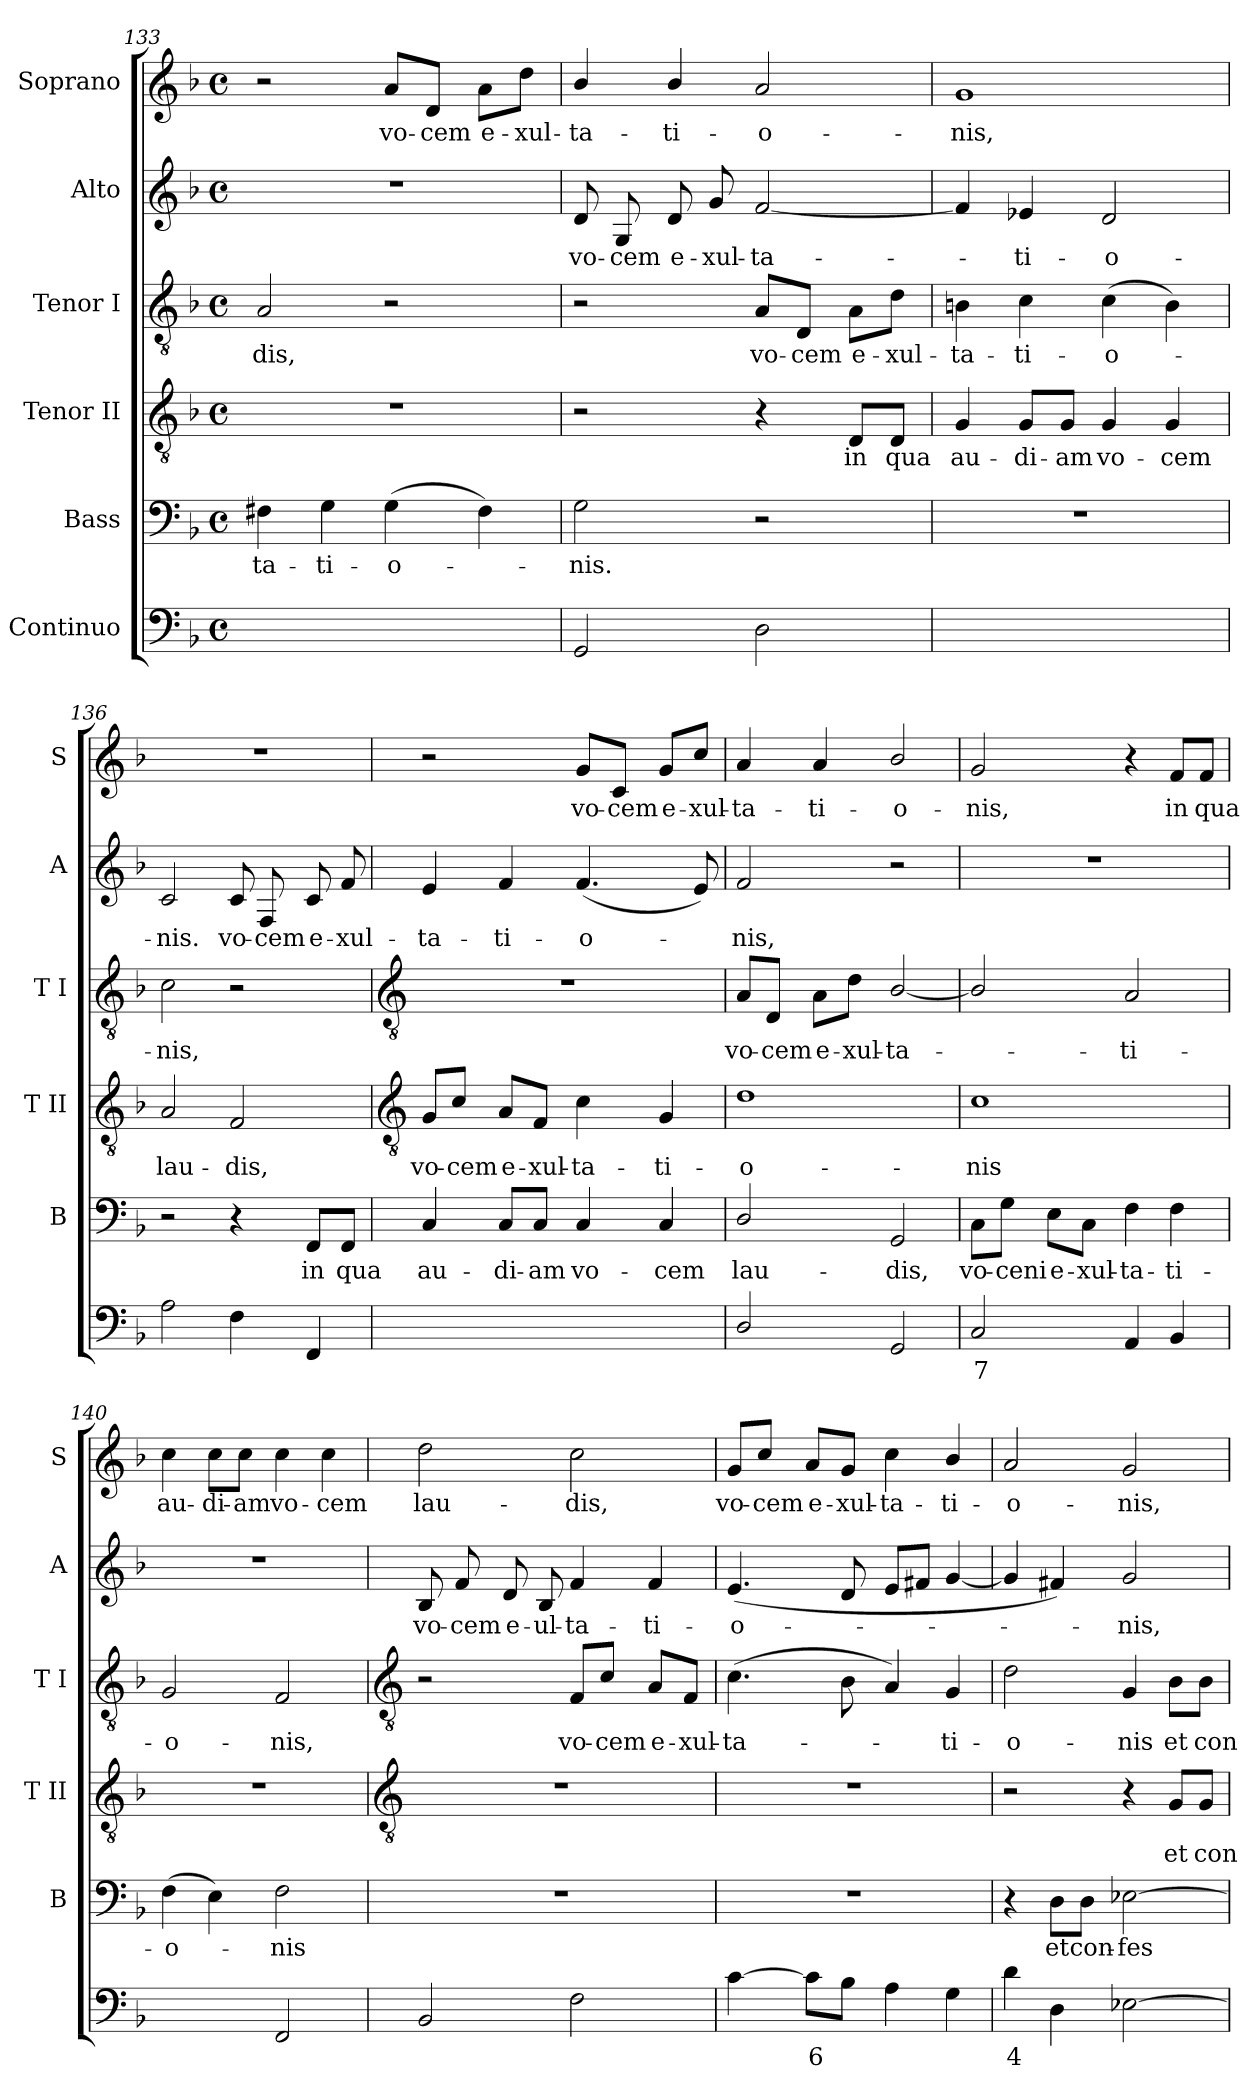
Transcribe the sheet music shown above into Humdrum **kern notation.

**kern	**text	**text	**kern	**text	**kern	**text	**kern	**text	**kern	**text	**kern	**text
*part6	*part6	*part6	*part5	*part5	*part4	*part4	*part3	*part3	*part2	*part2	*part1	*part1
*staff6	*staff6	*staff6	*staff5	*staff5	*staff4	*staff4	*staff3	*staff3	*staff2	*staff2	*staff1	*staff1
*I"Continuo	*	*	*I"Bass	*	*I"Tenor II	*	*I"Tenor I	*	*I"Alto	*	*I"Soprano	*
*	*	*	*I'B	*	*I'T II	*	*I'T I	*	*I'A	*	*I'S	*
!!LO:LB:g=z
*clefF4	*	*	*clefF4	*	*clefGv2	*	*clefGv2	*	*clefG2	*	*clefG2	*
*k[b-]	*	*	*k[b-]	*	*k[b-]	*	*k[b-]	*	*k[b-]	*	*k[b-]	*
*F:	*	*	*F:	*	*F:	*	*F:	*	*F:	*	*F:	*
*M4/4	*	*	*M4/4	*	*M4/4	*	*M4/4	*	*M4/4	*	*M4/4	*
*met(c)	*	*	*met(c)	*	*met(c)	*	*met(c)	*	*met(c)	*	*met(c)	*
=133	=133	=133	=133	=133	=133	=133	=133	=133	=133	=133	=133	=133
!	!	!	!	!LO:LY:b	!	!	!	!LO:LY:b	!	!	!	!
[4Dyy	.	.	4F#X	-ta-	1r	.	2A	-dis,	1r	.	2r	.
!	!LO:LY:b	!	!	!LO:LY:b	!	!	!	!	!	!	!	!
2Dyy_	4	.	4G	-ti-	.	.	.	.	.	.	.	.
!	!	!	!	!LO:LY:b	!	!	!	!	!	!	!	!LO:LY:b
.	.	.	(>4G	-o-	.	.	2r	.	.	.	8a/L	vo-
!	!	!	!	!	!	!	!	!	!	!	!	!LO:LY:b
.	.	.	.	.	.	.	.	.	.	.	8d/J	-cem
!	!	!	!	!	!	!	!	!	!	!	!	!LO:LY:b
4Dyy]	.	.	4F#)	.	.	.	.	.	.	.	8a\L	e-
!	!	!	!	!	!	!	!	!	!	!	!	!LO:LY:b
.	.	.	.	.	.	.	.	.	.	.	8dd\J	-xul-
=134	=134	=134	=134	=134	=134	=134	=134	=134	=134	=134	=134	=134
!	!	!	!	!LO:LY:b	!	!	!	!	!	!LO:LY:b	!	!LO:LY:b
2GG	.	.	2G	nis.	2r	.	2r	.	8d	vo-	4b-/	-ta-
!	!	!	!	!	!	!	!	!	!	!LO:LY:b	!	!
.	.	.	.	.	.	.	.	.	8G	-cem	.	.
!	!	!	!	!	!	!	!	!	!	!LO:LY:b	!	!LO:LY:b
.	.	.	.	.	.	.	.	.	8d	e-	4b-/	-ti-
!	!	!	!	!	!	!	!	!	!	!LO:LY:b	!	!
.	.	.	.	.	.	.	.	.	8g	-xul-	.	.
!	!	!	!	!	!	!	!	!LO:LY:b	!	!LO:LY:b	!	!LO:LY:b
2D	.	.	2r	.	4r	.	8A/L	vo-	[2f	-ta-	2a	-o-
!	!	!	!	!	!	!	!	!LO:LY:b	!	!	!	!
.	.	.	.	.	.	.	8D/J	-cem	.	.	.	.
!	!	!	!	!	!	!LO:LY:b	!	!LO:LY:b	!	!	!	!
.	.	.	.	.	8D/L	in	8A\L	e-	.	.	.	.
!	!	!	!	!	!	!LO:LY:b	!	!LO:LY:b	!	!	!	!
.	.	.	.	.	8D/J	qua	8d\J	-xul-	.	.	.	.
=135	=135	=135	=135	=135	=135	=135	=135	=135	=135	=135	=135	=135
!	!LO:LY:b	!	!	!	!	!LO:LY:b	!	!LO:LY:b	!	!	!	!LO:LY:b
[4Gyy	7	.	1r	.	4G	au-	4Bn	-ta-	4f]	.	1g	-nis,
!	!LO:LY:b	!LO:LY:b	!	!	!	!LO:LY:b	!	!LO:LY:b	!	!LO:LY:b	!	!
4Gyy]	6	4	.	.	8G/L	-di-	4c	-ti-	4e-X	ti-	.	.
!	!	!	!	!	!	!LO:LY:b	!	!	!	!	!	!
.	.	.	.	.	8G/J	-am	.	.	.	.	.	.
!	!LO:LY:b	!	!	!	!	!LO:LY:b	!	!LO:LY:b	!	!LO:LY:b	!	!
[4Gyy	4	.	.	.	4G	vo-	(>4c	-o-	2d	-o-	.	.
!	!	!	!	!	!	!LO:LY:b	!	!	!	!	!	!
4Gyy]	.	.	.	.	4G	-cem	4B)	.	.	.	.	.
=136	=136	=136	=136	=136	=136	=136	=136	=136	=136	=136	=136	=136
!	!	!	!	!	!	!LO:LY:b	!	!LO:LY:b	!	!LO:LY:b	!	!
2A	.	.	2r	.	2A	lau-	2c	nis,	2c	-nis.	1r	.
!	!	!	!	!	!	!LO:LY:b	!	!	!	!LO:LY:b	!	!
4F	.	.	4r	.	2F	-dis,	2r	.	8c	vo-	.	.
!	!	!	!	!	!	!	!	!	!	!LO:LY:b	!	!
.	.	.	.	.	.	.	.	.	8F	-cem	.	.
!	!	!	!	!LO:LY:b	!	!	!	!	!	!LO:LY:b	!	!
4FF	.	.	8FF/L	in	.	.	.	.	8c	e-	.	.
!	!	!	!	!LO:LY:b	!	!	!	!	!	!LO:LY:b	!	!
.	.	.	8FF/J	qua	.	.	.	.	8f	-xul-	.	.
!!LO:LB:g=z
=137	=137	=137	=137	=137	=137	=137	=137	=137	=137	=137	=137	=137
*	*	*	*	*	*clefGv2	*	*clefGv2	*	*	*	*	*
!	!LO:LY:b	!	!	!LO:LY:b	!	!LO:LY:b	!	!	!	!LO:LY:b	!	!
[4Cyy	3	.	4C	au-	8G/L	vo-	1r	.	4e	-ta-	2r	.
!	!	!	!	!	!	!LO:LY:b	!	!	!	!	!	!
.	.	.	.	.	8c/J	-cem	.	.	.	.	.	.
!	!LO:LY:b	!	!	!LO:LY:b	!	!LO:LY:b	!	!	!	!LO:LY:b	!	!
2Cyy_	4	.	8C/L	-di-	8A/L	e-	.	.	4f	-ti-	.	.
!	!	!	!	!LO:LY:b	!	!LO:LY:b	!	!	!	!	!	!
.	.	.	8C/J	-am	8F/J	-xul-	.	.	.	.	.	.
!	!	!	!	!LO:LY:b	!	!LO:LY:b	!	!	!	!LO:LY:b	!	!LO:LY:b
.	.	.	4C	vo-	4c	-ta-	.	.	(<4.f	-o-	8g/L	vo-
!	!	!	!	!	!	!	!	!	!	!	!	!LO:LY:b
.	.	.	.	.	.	.	.	.	.	.	8c/J	-cem
!	!LO:LY:b	!	!	!LO:LY:b	!	!LO:LY:b	!	!	!	!	!	!LO:LY:b
4Cyy]	3	.	4C	-cem	4G	-ti-	.	.	.	.	8g/L	e-
!	!	!	!	!	!	!	!	!	!	!	!	!LO:LY:b
.	.	.	.	.	.	.	.	.	8e)	.	8cc/J	-xul-
=138	=138	=138	=138	=138	=138	=138	=138	=138	=138	=138	=138	=138
!	!	!	!	!LO:LY:b	!	!LO:LY:b	!	!LO:LY:b	!	!LO:LY:b	!	!LO:LY:b
2D/	.	.	2D/	lau-	1d	-o-	8A/L	vo-	2f	nis,	4a	-ta-
!	!	!	!	!	!	!	!	!LO:LY:b	!	!	!	!
.	.	.	.	.	.	.	8D/J	-cem	.	.	.	.
!	!	!	!	!	!	!	!	!LO:LY:b	!	!	!	!LO:LY:b
.	.	.	.	.	.	.	8A\L	e-	.	.	4a	-ti-
!	!	!	!	!	!	!	!	!LO:LY:b	!	!	!	!
.	.	.	.	.	.	.	8d\J	-xul-	.	.	.	.
!	!	!	!	!LO:LY:b	!	!	!	!LO:LY:b	!	!	!	!LO:LY:b
2GG	.	.	2GG	-dis,	.	.	[2B-/	-ta-	2r	.	2b-/	-o-
=139	=139	=139	=139	=139	=139	=139	=139	=139	=139	=139	=139	=139
!	!LO:LY:b	!	!	!LO:LY:b	!	!LO:LY:b	!	!	!	!	!	!LO:LY:b
2C	7	.	8C\L	vo-	1c	-nis	2B-/]	.	1r	.	2g	-nis,
!	!	!	!	!LO:LY:b	!	!	!	!	!	!	!	!
.	.	.	8G\J	-ceni	.	.	.	.	.	.	.	.
!	!	!	!	!LO:LY:b	!	!	!	!	!	!	!	!
.	.	.	8E\L	e-	.	.	.	.	.	.	.	.
!	!	!	!	!LO:LY:b	!	!	!	!	!	!	!	!
.	.	.	8C\J	-xul-	.	.	.	.	.	.	.	.
!	!	!	!	!LO:LY:b	!	!	!	!LO:LY:b	!	!	!	!
4AA	.	.	4F	-ta-	.	.	2A	ti-	.	.	4r	.
!	!	!	!	!LO:LY:b	!	!	!	!	!	!	!	!LO:LY:b
4BB-	.	.	4F	-ti-	.	.	.	.	.	.	8f/L	in
!	!	!	!	!	!	!	!	!	!	!	!	!LO:LY:b
.	.	.	.	.	.	.	.	.	.	.	8f/J	qua
=140	=140	=140	=140	=140	=140	=140	=140	=140	=140	=140	=140	=140
!	!LO:LY:b	!	!	!LO:LY:b	!	!	!	!LO:LY:b	!	!	!	!LO:LY:b
[4Cyy	4	.	(>4F	-o-	1r	.	2G	-o-	1r	.	4cc	au-
!	!LO:LY:b	!	!	!	!	!	!	!	!	!	!	!LO:LY:b
4Cyy]	3	.	4E)	.	.	.	.	.	.	.	8cc\L	-di-
!	!	!	!	!	!	!	!	!	!	!	!	!LO:LY:b
.	.	.	.	.	.	.	.	.	.	.	8cc\J	-am
!	!	!	!	!LO:LY:b	!	!	!	!LO:LY:b	!	!	!	!LO:LY:b
2FF	.	.	2F	nis	.	.	2F	-nis,	.	.	4cc	vo-
!	!	!	!	!	!	!	!	!	!	!	!	!LO:LY:b
.	.	.	.	.	.	.	.	.	.	.	4cc	-cem
!!LO:LB:g=z
=141	=141	=141	=141	=141	=141	=141	=141	=141	=141	=141	=141	=141
*	*	*	*	*	*clefGv2	*	*clefGv2	*	*	*	*	*
!	!	!	!	!	!	!	!	!	!	!LO:LY:b	!	!LO:LY:b
2BB-	.	.	1r	.	1r	.	2r	.	8B-	vo-	2dd	lau-
!	!	!	!	!	!	!	!	!	!	!LO:LY:b	!	!
.	.	.	.	.	.	.	.	.	8f	-cem	.	.
!	!	!	!	!	!	!	!	!	!	!LO:LY:b	!	!
.	.	.	.	.	.	.	.	.	8d	e-	.	.
!	!	!	!	!	!	!	!	!	!	!LO:LY:b	!	!
.	.	.	.	.	.	.	.	.	8B-	-ul-	.	.
!	!	!	!	!	!	!	!	!LO:LY:b	!	!LO:LY:b	!	!LO:LY:b
2F	.	.	.	.	.	.	8F/L	vo-	4f	-ta-	2cc	-dis,
!	!	!	!	!	!	!	!	!LO:LY:b	!	!	!	!
.	.	.	.	.	.	.	8c/J	-cem	.	.	.	.
!	!	!	!	!	!	!	!	!LO:LY:b	!	!LO:LY:b	!	!
.	.	.	.	.	.	.	8A/L	e-	4f	-ti-	.	.
!	!	!	!	!	!	!	!	!LO:LY:b	!	!	!	!
.	.	.	.	.	.	.	8F/J	-xul-	.	.	.	.
=142	=142	=142	=142	=142	=142	=142	=142	=142	=142	=142	=142	=142
!	!	!	!	!	!	!	!	!LO:LY:b	!	!LO:LY:b	!	!LO:LY:b
[4c	.	.	1r	.	1r	.	(>4.c	-ta-	(<4.e	-o-	8g/L	vo-
!	!	!	!	!	!	!	!	!	!	!	!	!LO:LY:b
.	.	.	.	.	.	.	.	.	.	.	8cc/J	-cem
!	!LO:LY:b	!	!	!	!	!	!	!	!	!	!	!LO:LY:b
8cL]	6	.	.	.	.	.	.	.	.	.	8a/L	e-
!	!	!	!	!	!	!	!	!	!	!	!	!LO:LY:b
8B-J	.	.	.	.	.	.	8B-	.	8d	.	8g/J	-xul-
!	!	!	!	!	!	!	!	!	!	!	!	!LO:LY:b
4A	.	.	.	.	.	.	4A)	.	8eL	.	4cc	-ta-
.	.	.	.	.	.	.	.	.	8f#XJ	.	.	.
!	!	!	!	!	!	!	!	!LO:LY:b	!	!	!	!LO:LY:b
4G	.	.	.	.	.	.	4G	ti-	[4g	.	4b-/	-ti-
=143	=143	=143	=143	=143	=143	=143	=143	=143	=143	=143	=143	=143
!	!LO:LY:b	!	!	!	!	!	!	!LO:LY:b	!	!	!	!LO:LY:b
4d	4	.	4r	.	2r	.	2d	-o-	4g]	.	2a	-o-
!	!	!	!	!LO:LY:b	!	!	!	!	!	!	!	!
4D	.	.	8D\L	et	.	.	.	.	4f#X)	.	.	.
!	!	!	!	!LO:LY:b	!	!	!	!	!	!	!	!
.	.	.	8D\J	con-	.	.	.	.	.	.	.	.
!	!	!	!	!LO:LY:b	!	!	!	!LO:LY:b	!	!LO:LY:b	!	!LO:LY:b
[2E-X	.	.	[2E-X	-fes-	4r	.	4G	-nis	2g	nis,	2g	-nis,
!	!	!	!	!	!	!LO:LY:b	!	!LO:LY:b	!	!	!	!
.	.	.	.	.	8G/L	et	8B-\L	et	.	.	.	.
!	!	!	!	!	!	!LO:LY:b	!	!LO:LY:b	!	!	!	!
.	.	.	.	.	8G/J	con-	8B-\J	con-	.	.	.	.
=	=	=	=	=	=	=	=	=	=	=	=	=
*-	*-	*-	*-	*-	*-	*-	*-	*-	*-	*-	*-	*-
